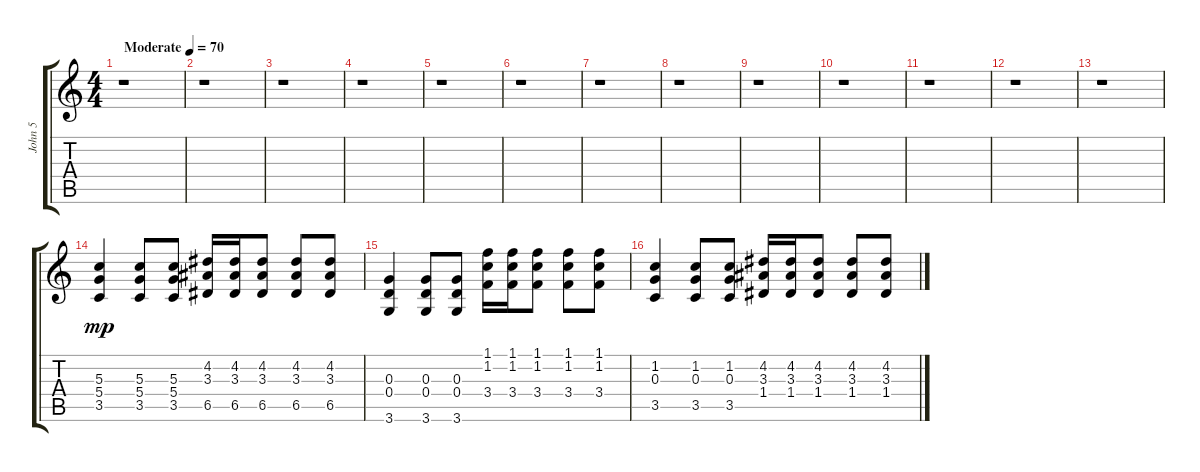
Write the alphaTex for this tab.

\track ("John 5" "John 5") {instrument distortionguitar}
\staff {score tabs}
\tuning (E4 B3 G3 D3 A2 E2) {hide}
\ts (4 4)
\tempo (70 "Moderate")
\clef g2
\ks c
r.1{dy mp instrument distortionguitar} |
r.1 |
r.1 |
r.1 |
r.1 |
r.1 |
r.1 |
r.1 |
r.1 |
r.1 |
r.1 |
r.1 |
r.1 |
(5.3 5.4 3.5).4 (5.3 5.4 3.5).8 (5.3 5.4 3.5).8 (4.2 3.3 6.5).16 (4.2 3.3 6.5).16 (4.2 3.3 6.5).8 (4.2 3.3 6.5).8 (4.2 3.3 6.5).8 |
(0.3 0.4 3.6).4 (0.3 0.4 3.6).8 (0.3 0.4 3.6).8 (1.1 1.2 3.4).16 (1.1 1.2 3.4).16 (1.1 1.2 3.4).8 (1.1 1.2 3.4).8 (1.1 1.2 3.4).8 |
(1.2 0.3 3.5).4 (1.2 0.3 3.5).8 (1.2 0.3 3.5).8 (4.2 3.3 1.4).16 (4.2 3.3 1.4).16 (4.2 3.3 1.4).8 (4.2 3.3 1.4).8 (4.2 3.3 1.4).8
